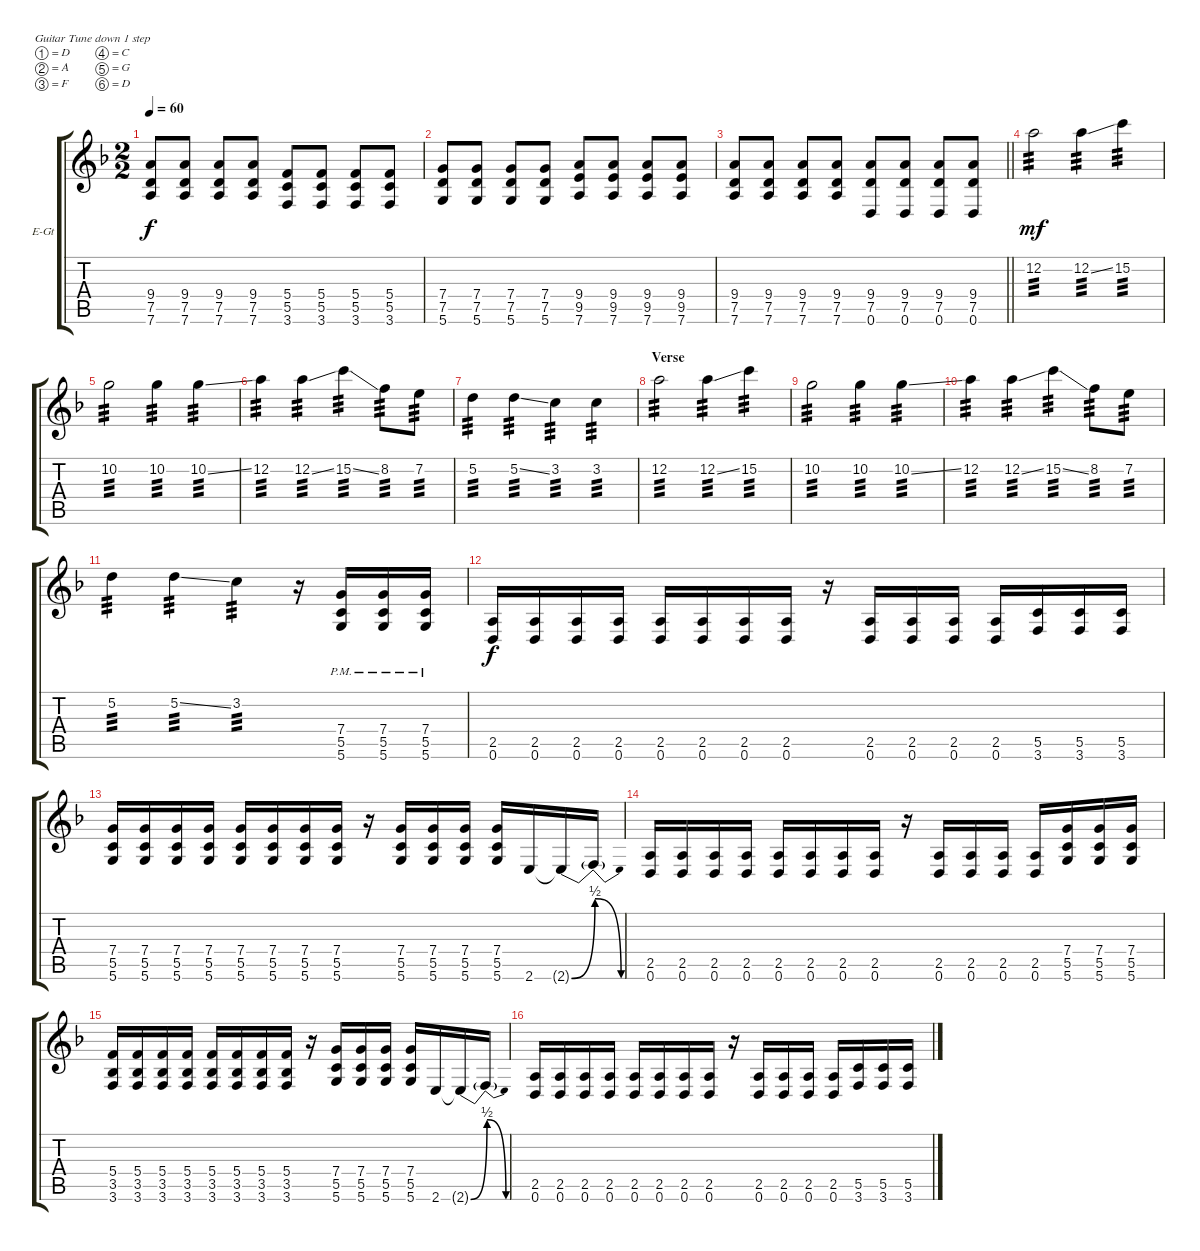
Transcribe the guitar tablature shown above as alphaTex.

\bracketExtendMode groupsimilarinstruments
\firstSystemTrackNameOrientation horizontal
\otherSystemsTrackNameOrientation horizontal
\track ("Electric Guitar 1" "E-Gt") {instrument overdrivenguitar}
\staff {score tabs}
\tuning (D4 A3 F3 C3 G2 D2)
\ts (2 2)
\tempo 60
\clef g2
\ks dminor
(7.6 7.5 9.4).8{dy f} (7.6 7.5 9.4).8 (7.6 7.5 9.4).8 (7.6 7.5 9.4).8 (3.6 5.5 5.4).8 (3.6 5.5 5.4).8 (3.6 5.5 5.4).8 (3.6 5.5 5.4).8 |
(5.6 7.5 7.4).8 (5.6 7.5 7.4).8 (5.6 7.5 7.4).8 (5.6 7.5 7.4).8 (7.6 9.5 9.4).8 (7.6 9.5 9.4).8 (7.6 9.5 9.4).8 (7.6 9.5 9.4).8 |
\barLineRight lightlight
(7.6 7.5 9.4).8 (7.6 7.5 9.4).8 (7.6 7.5 9.4).8 (7.6 7.5 9.4).8 (0.6 7.5 9.4).8 (0.6 7.5 9.4).8 (0.6 7.5 9.4).8 (0.6 7.5 9.4).8 |
12.2.2{tp 3 dy mf} 12.2{ss}.4{tp 3} 15.2.4{tp 3} |
10.2.2{tp 3} 10.2.4{tp 3} 10.2{ss}.4{tp 3} |
12.2.4{tp 3} 12.2{ss}.4{tp 3} 15.2{ss}.4{tp 3} 8.2.8{tp 3} 7.2.8{tp 3} |
5.2.4{tp 3} 5.2{ss}.4{tp 3} 3.2.4{tp 3} 3.2.4{tp 3} |
\section ("" "Verse ")
12.2.2{tp 3} 12.2{ss}.4{tp 3} 15.2.4{tp 3} |
10.2.2{tp 3} 10.2.4{tp 3} 10.2{ss}.4{tp 3} |
12.2.4{tp 3} 12.2{ss}.4{tp 3} 15.2{ss}.4{tp 3} 8.2.8{tp 3} 7.2.8{tp 3} |
5.2.4{tp 3} 5.2{ss}.4{tp 3} 3.2.4{tp 3} r.16 (5.6{pm} 5.5{pm} 7.4{pm}).16 (5.6{pm} 5.5{pm} 7.4{pm}).16 (5.6{pm} 5.5{pm} 7.4{pm}).16 |
(0.6 2.5).16{dy f} (0.6 2.5).16 (0.6 2.5).16 (0.6 2.5).16 (0.6 2.5).16 (0.6 2.5).16 (0.6 2.5).16 (0.6 2.5).16 r.16 (0.6 2.5).16 (0.6 2.5).16 (0.6 2.5).16 (0.6 2.5).16 (3.6 5.5).16 (3.6 5.5).16 (3.6 5.5).16 |
(5.6 5.5 7.4).16 (5.6 5.5 7.4).16 (5.6 5.5 7.4).16 (5.6 5.5 7.4).16 (5.6 5.5 7.4).16 (5.6 5.5 7.4).16 (5.6 5.5 7.4).16 (5.6 5.5 7.4).16 r.16 (5.6 5.5 7.4).16 (5.6 5.5 7.4).16 (5.6 5.5 7.4).16 (5.6 5.5 7.4).16 2.6.16 2.6{be (bend 0 0 6.6 2) t}.16 2.6{be (release 0 2 15 0) t}.16 |
(0.6 2.5).16 (0.6 2.5).16 (0.6 2.5).16 (0.6 2.5).16 (0.6 2.5).16 (0.6 2.5).16 (0.6 2.5).16 (0.6 2.5).16 r.16 (0.6 2.5).16 (0.6 2.5).16 (0.6 2.5).16 (0.6 2.5).16 (5.5 5.6 7.4).16 (7.4 5.5 5.6).16 (7.4 5.5 5.6).16 |
(3.6 3.5 5.4).16 (3.6 3.5 5.4).16 (3.6 3.5 5.4).16 (3.6 3.5 5.4).16 (3.6 3.5 5.4).16 (3.6 3.5 5.4).16 (3.6 3.5 5.4).16 (3.6 3.5 5.4).16 r.16 (5.6 5.5 7.4).16 (5.6 5.5 7.4).16 (5.6 5.5 7.4).16 (5.6 5.5 7.4).16 2.6.16 2.6{be (bend 0 0 6.6 2) t}.16 2.6{be (release 0 2 15 0) t}.16 |
(0.6 2.5).16 (0.6 2.5).16 (0.6 2.5).16 (0.6 2.5).16 (0.6 2.5).16 (0.6 2.5).16 (0.6 2.5).16 (0.6 2.5).16 r.16 (0.6 2.5).16 (0.6 2.5).16 (0.6 2.5).16 (0.6 2.5).16 (3.6 5.5).16 (3.6 5.5).16 (3.6 5.5).16
